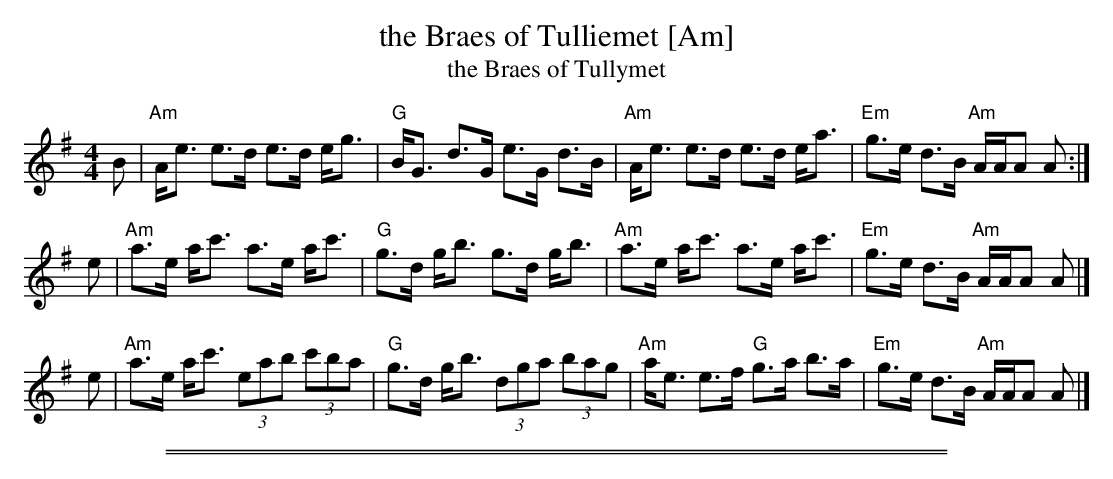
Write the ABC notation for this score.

X:1
T: the Braes of Tulliemet [Am]
T: the Braes of Tullymet
M: 4/4
L: 1/8
K: Ador
B \
| "Am"A<e e>d e>d e<g | "G"B<G d>G e>G d>B \
| "Am"A<e e>d e>d e<a | "Em"g>e d>B "Am"A/A/A A :|
e \
| "Am"a>e a<c' a>e a<c' | "G"g>d g<b g>d g<b \
| "Am"a>e a<c' a>e a<c' | "Em"g>e d>B "Am"A/A/A A |]
e \
| "Am"a>e a<c' (3eab (3c'ba | "G"g>d g<b (3dga (3bag \
| "Am"a<e e>f "G"g>a b>a | "Em"g>e d>B "Am"A/A/A A |]
